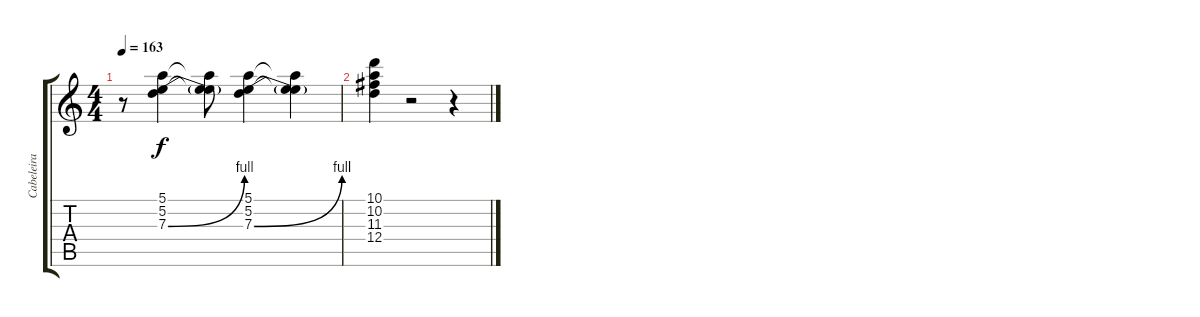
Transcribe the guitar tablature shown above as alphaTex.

\track ("Cabeleira" "Cabeleira") {instrument overdrivenguitar}
\staff {score tabs}
\tuning (E4 B3 G3 D3 A2 E2) {hide}
\ts (4 4)
\tempo 163
\clef g2
\ks c
r.8{dy f} (5.1 5.2 7.3{be (bend 0 0 60 4)}).4 (5.1{t} 5.2{t} 7.3{t}).8 (5.1 5.2 7.3{be (bend 0 0 60 4)}).4 (5.1{t} 5.2{t} 7.3{t}).4 |
(10.1 10.2 11.3 12.4).4 r.2 r.4
